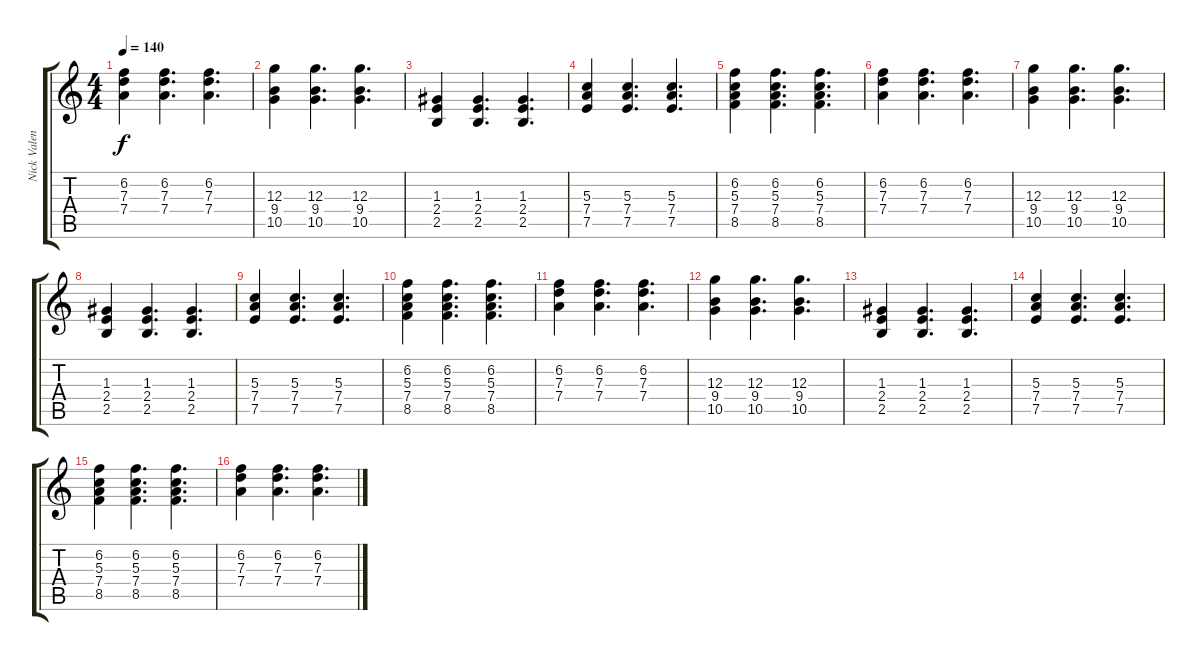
\track ("Nick Valensi" "Nick Valen") {instrument acousticguitarsteel}
\staff {score tabs}
\tuning (E4 B3 G3 D3 A2 E2) {hide}
\ts (4 4)
\tempo 140
\clef g2
\ks c
(6.2 7.3 7.4).4{dy f} (6.2 7.3 7.4).4{d} (6.2 7.3 7.4).4{d} |
(12.3 9.4 10.5).4 (12.3 9.4 10.5).4{d} (12.3 9.4 10.5).4{d} |
(1.3 2.4 2.5).4 (1.3 2.4 2.5).4{d} (1.3 2.4 2.5).4{d} |
(5.3 7.4 7.5).4 (5.3 7.4 7.5).4{d} (5.3 7.4 7.5).4{d} |
(6.2 5.3 7.4 8.5).4 (6.2 5.3 7.4 8.5).4{d} (6.2 5.3 7.4 8.5).4{d} |
(6.2 7.3 7.4).4 (6.2 7.3 7.4).4{d} (6.2 7.3 7.4).4{d} |
(12.3 9.4 10.5).4 (12.3 9.4 10.5).4{d} (12.3 9.4 10.5).4{d} |
(1.3 2.4 2.5).4 (1.3 2.4 2.5).4{d} (1.3 2.4 2.5).4{d} |
(5.3 7.4 7.5).4 (5.3 7.4 7.5).4{d} (5.3 7.4 7.5).4{d} |
(6.2 5.3 7.4 8.5).4 (6.2 5.3 7.4 8.5).4{d} (6.2 5.3 7.4 8.5).4{d} |
(6.2 7.3 7.4).4 (6.2 7.3 7.4).4{d} (6.2 7.3 7.4).4{d} |
(12.3 9.4 10.5).4 (12.3 9.4 10.5).4{d} (12.3 9.4 10.5).4{d} |
(1.3 2.4 2.5).4 (1.3 2.4 2.5).4{d} (1.3 2.4 2.5).4{d} |
(5.3 7.4 7.5).4 (5.3 7.4 7.5).4{d} (5.3 7.4 7.5).4{d} |
(6.2 5.3 7.4 8.5).4 (6.2 5.3 7.4 8.5).4{d} (6.2 5.3 7.4 8.5).4{d} |
(6.2 7.3 7.4).4 (6.2 7.3 7.4).4{d} (6.2 7.3 7.4).4{d}
